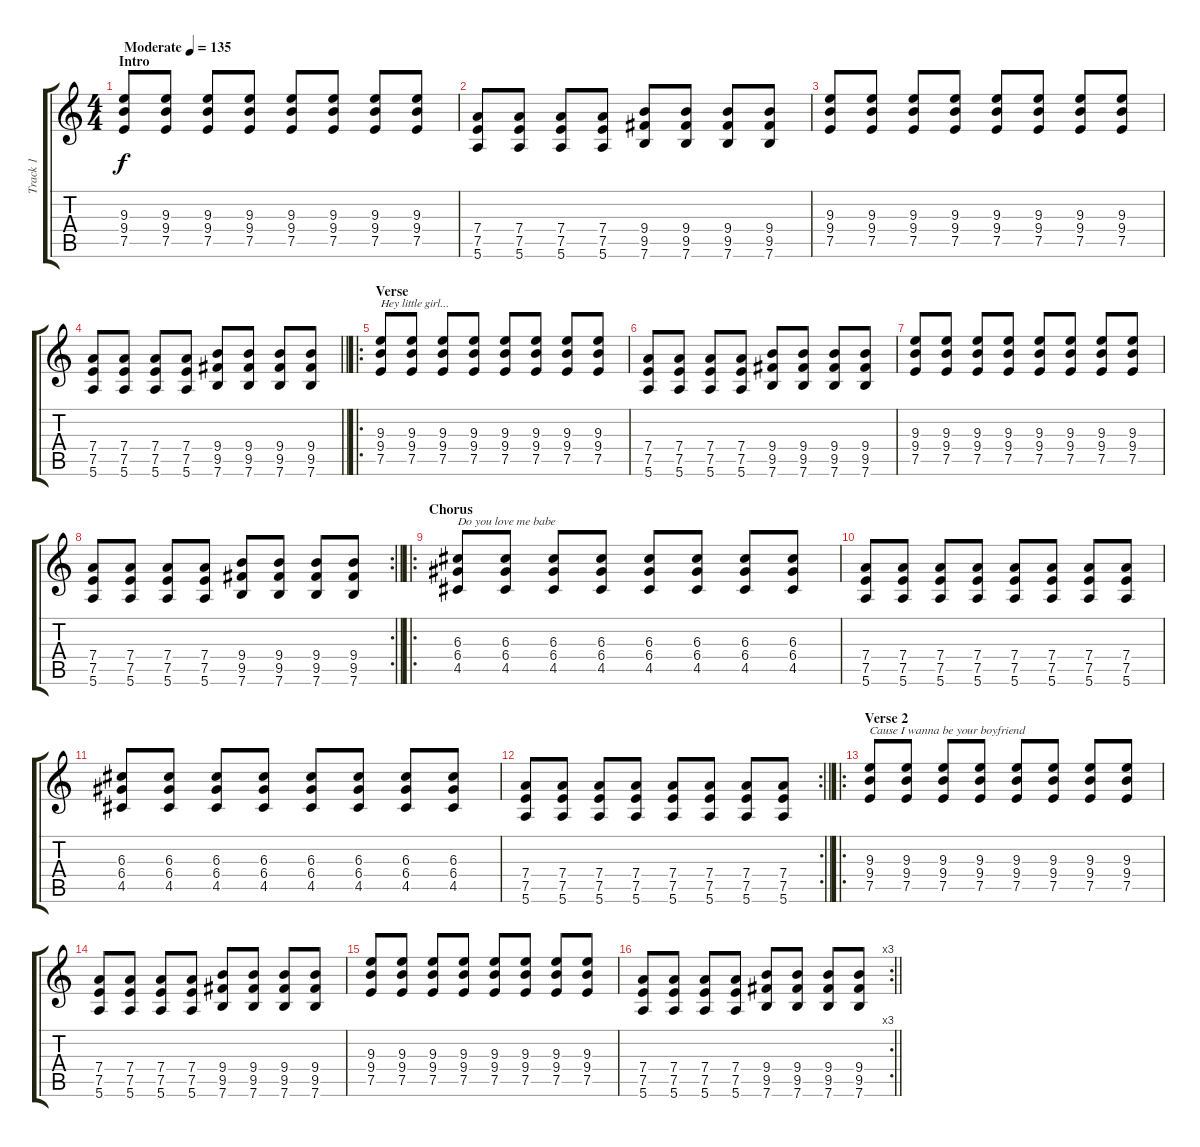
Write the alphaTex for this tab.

\track ("Track 1" "Track 1") {instrument distortionguitar}
\staff {score tabs}
\tuning (E4 B3 G3 D3 A2 E2) {hide}
\ts (4 4)
\section ("" "Intro")
\tempo (135 "Moderate")
\clef g2
\ks c
(9.3 9.4 7.5).8{dy f instrument distortionguitar} (9.3 9.4 7.5).8 (9.3 9.4 7.5).8 (9.3 9.4 7.5).8 (9.3 9.4 7.5).8 (9.3 9.4 7.5).8 (9.3 9.4 7.5).8 (9.3 9.4 7.5).8 |
(7.4 7.5 5.6).8 (7.4 7.5 5.6).8 (7.4 7.5 5.6).8 (7.4 7.5 5.6).8 (9.4 9.5 7.6).8 (9.4 9.5 7.6).8 (9.4 9.5 7.6).8 (9.4 9.5 7.6).8 |
(9.3 9.4 7.5).8 (9.3 9.4 7.5).8 (9.3 9.4 7.5).8 (9.3 9.4 7.5).8 (9.3 9.4 7.5).8 (9.3 9.4 7.5).8 (9.3 9.4 7.5).8 (9.3 9.4 7.5).8 |
\barLineRight lightlight
(7.4 7.5 5.6).8 (7.4 7.5 5.6).8 (7.4 7.5 5.6).8 (7.4 7.5 5.6).8 (9.4 9.5 7.6).8 (9.4 9.5 7.6).8 (9.4 9.5 7.6).8 (9.4 9.5 7.6).8 |
\ro
\section ("" "Verse")
(9.3 9.4 7.5).8{txt "Hey little girl..."} (9.3 9.4 7.5).8 (9.3 9.4 7.5).8 (9.3 9.4 7.5).8 (9.3 9.4 7.5).8 (9.3 9.4 7.5).8 (9.3 9.4 7.5).8 (9.3 9.4 7.5).8 |
(7.4 7.5 5.6).8 (7.4 7.5 5.6).8 (7.4 7.5 5.6).8 (7.4 7.5 5.6).8 (9.4 9.5 7.6).8 (9.4 9.5 7.6).8 (9.4 9.5 7.6).8 (9.4 9.5 7.6).8 |
(9.3 9.4 7.5).8 (9.3 9.4 7.5).8 (9.3 9.4 7.5).8 (9.3 9.4 7.5).8 (9.3 9.4 7.5).8 (9.3 9.4 7.5).8 (9.3 9.4 7.5).8 (9.3 9.4 7.5).8 |
\rc 2
\barLineRight lightlight
(7.4 7.5 5.6).8 (7.4 7.5 5.6).8 (7.4 7.5 5.6).8 (7.4 7.5 5.6).8 (9.4 9.5 7.6).8 (9.4 9.5 7.6).8 (9.4 9.5 7.6).8 (9.4 9.5 7.6).8 |
\ro
\section ("" "Chorus")
(6.3 6.4 4.5).8{txt "Do you love me babe"} (6.3 6.4 4.5).8 (6.3 6.4 4.5).8 (6.3 6.4 4.5).8 (6.3 6.4 4.5).8 (6.3 6.4 4.5).8 (6.3 6.4 4.5).8 (6.3 6.4 4.5).8 |
(7.4 7.5 5.6).8 (7.4 7.5 5.6).8 (7.4 7.5 5.6).8 (7.4 7.5 5.6).8 (7.4 7.5 5.6).8 (7.4 7.5 5.6).8 (7.4 7.5 5.6).8 (7.4 7.5 5.6).8 |
(6.3 6.4 4.5).8 (6.3 6.4 4.5).8 (6.3 6.4 4.5).8 (6.3 6.4 4.5).8 (6.3 6.4 4.5).8 (6.3 6.4 4.5).8 (6.3 6.4 4.5).8 (6.3 6.4 4.5).8 |
\rc 2
\barLineRight lightlight
(7.4 7.5 5.6).8 (7.4 7.5 5.6).8 (7.4 7.5 5.6).8 (7.4 7.5 5.6).8 (7.4 7.5 5.6).8 (7.4 7.5 5.6).8 (7.4 7.5 5.6).8 (7.4 7.5 5.6).8 |
\ro
\section ("" "Verse 2")
(9.3 9.4 7.5).8{txt "Cause I wanna be your boyfriend"} (9.3 9.4 7.5).8 (9.3 9.4 7.5).8 (9.3 9.4 7.5).8 (9.3 9.4 7.5).8 (9.3 9.4 7.5).8 (9.3 9.4 7.5).8 (9.3 9.4 7.5).8 |
(7.4 7.5 5.6).8 (7.4 7.5 5.6).8 (7.4 7.5 5.6).8 (7.4 7.5 5.6).8 (9.4 9.5 7.6).8 (9.4 9.5 7.6).8 (9.4 9.5 7.6).8 (9.4 9.5 7.6).8 |
(9.3 9.4 7.5).8 (9.3 9.4 7.5).8 (9.3 9.4 7.5).8 (9.3 9.4 7.5).8 (9.3 9.4 7.5).8 (9.3 9.4 7.5).8 (9.3 9.4 7.5).8 (9.3 9.4 7.5).8 |
\rc 3
\barLineRight lightlight
(7.4 7.5 5.6).8 (7.4 7.5 5.6).8 (7.4 7.5 5.6).8 (7.4 7.5 5.6).8 (9.4 9.5 7.6).8 (9.4 9.5 7.6).8 (9.4 9.5 7.6).8 (9.4 9.5 7.6).8
